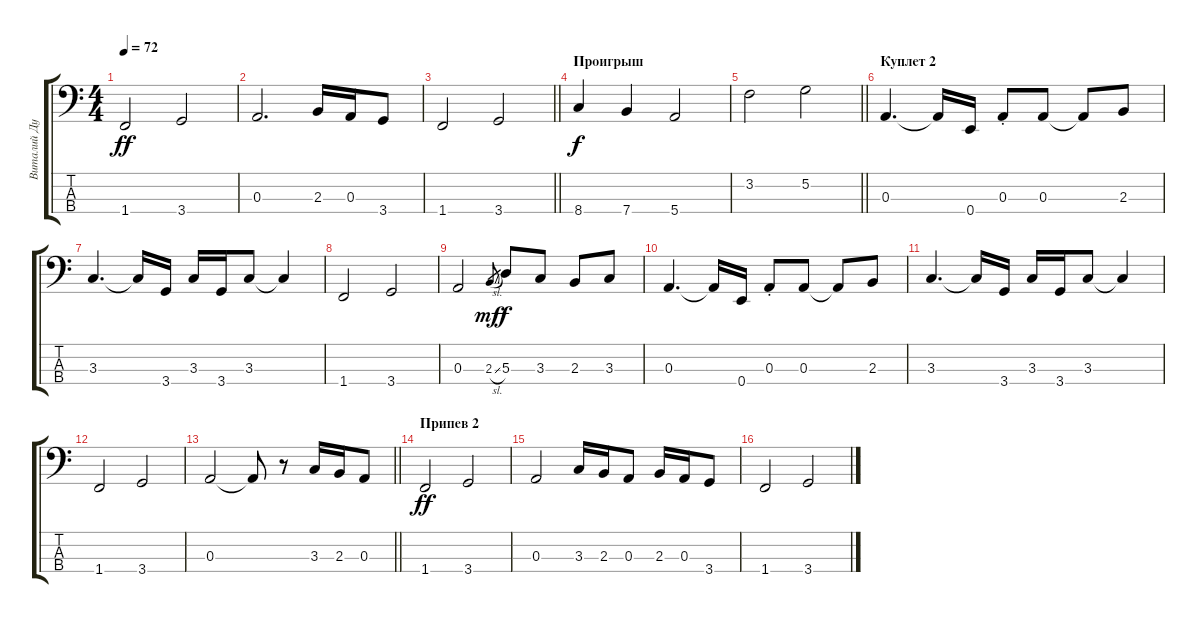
\track ("Виталий Дубинин" "Виталий Ду") {instrument electricbassfinger}
\staff {score tabs}
\tuning (G2 D2 A1 E1) {hide}
\ts (4 4)
\tempo 72
\clef f4
\ks c
1.4.2{dy ff} 3.4.2 |
0.3.2{d} 2.3.16 0.3.16 3.4.8 |
\barLineRight lightlight
1.4.2 3.4.2 |
\section ("" "Проигрыш")
8.4.4{dy f} 7.4.4 5.4.2 |
\barLineRight lightlight
3.2.2 5.2.2 |
\section ("" "Куплет 2")
0.3.4{d} 0.3{t}.16 0.4.16 0.3{st}.8 0.3.8 0.3{t}.8 2.3.8 |
3.3.4{d} 3.3{t}.16 3.4.16 3.3.16 3.4.16 3.3.8 3.3{t}.4 |
1.4.2 3.4.2 |
0.3.2 2.3{sl}.8{gr dy mf} 5.3.8{dy f} 3.3.8 2.3.8 3.3.8 |
0.3.4{d} 0.3{t}.16 0.4.16 0.3{st}.8 0.3.8 0.3{t}.8 2.3.8 |
3.3.4{d} 3.3{t}.16 3.4.16 3.3.16 3.4.16 3.3.8 3.3{t}.4 |
1.4.2 3.4.2 |
\barLineRight lightlight
0.3.2 0.3{t}.8 r.8 3.3.16 2.3.16 0.3.8 |
\section ("" "Припев 2")
1.4.2{dy ff} 3.4.2 |
0.3.2 3.3.16 2.3.16 0.3.8 2.3.16 0.3.16 3.4.8 |
1.4.2 3.4.2
